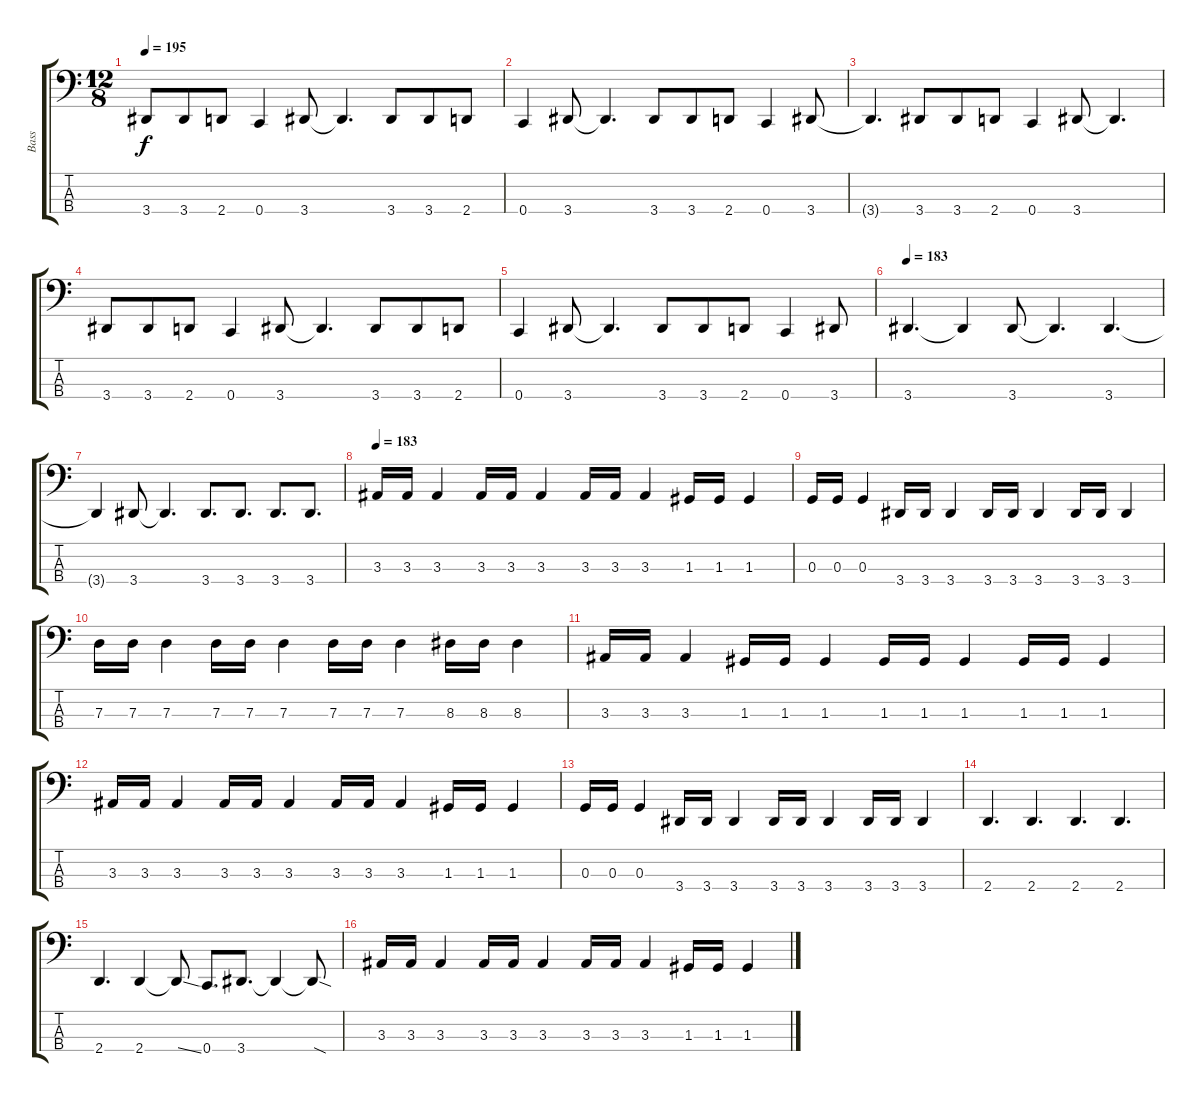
\track ("Bass" "Bass") {instrument electricbasspick}
\staff {score tabs}
\tuning (F2 C2 G1 C1) {hide}
\ts (12 8)
\tempo 195
\clef f4
\ks c
3.4.8{dy f} 3.4.8 2.4.8 0.4.4 3.4.8 3.4{t}.4{d} 3.4.8 3.4.8 2.4.8 |
0.4.4 3.4.8 3.4{t}.4{d} 3.4.8 3.4.8 2.4.8 0.4.4 3.4.8 |
3.4{t}.4{d} 3.4.8 3.4.8 2.4.8 0.4.4 3.4.8 3.4{t}.4{d} |
3.4.8 3.4.8 2.4.8 0.4.4 3.4.8 3.4{t}.4{d} 3.4.8 3.4.8 2.4.8 |
0.4.4 3.4.8 3.4{t}.4{d} 3.4.8 3.4.8 2.4.8 0.4.4 3.4.8 |
\tempo 183
3.4.4{d} 3.4{t}.4 3.4.8 3.4{t}.4{d} 3.4.4{d} |
3.4{t}.4 3.4.8 3.4{t}.4{d} 3.4.8{d} 3.4.8{d} 3.4.8{d} 3.4.8{d} |
\tempo 183
3.3.16 3.3.16 3.3.4 3.3.16 3.3.16 3.3.4 3.3.16 3.3.16 3.3.4 1.3.16 1.3.16 1.3.4 |
0.3.16 0.3.16 0.3.4 3.4.16 3.4.16 3.4.4 3.4.16 3.4.16 3.4.4 3.4.16 3.4.16 3.4.4 |
7.3.16 7.3.16 7.3.4 7.3.16 7.3.16 7.3.4 7.3.16 7.3.16 7.3.4 8.3.16 8.3.16 8.3.4 |
3.3.16 3.3.16 3.3.4 1.3.16 1.3.16 1.3.4 1.3.16 1.3.16 1.3.4 1.3.16 1.3.16 1.3.4 |
3.3.16 3.3.16 3.3.4 3.3.16 3.3.16 3.3.4 3.3.16 3.3.16 3.3.4 1.3.16 1.3.16 1.3.4 |
0.3.16 0.3.16 0.3.4 3.4.16 3.4.16 3.4.4 3.4.16 3.4.16 3.4.4 3.4.16 3.4.16 3.4.4 |
2.4.4{d} 2.4.4{d} 2.4.4{d} 2.4.4{d} |
2.4.4{d} 2.4.4 2.4{ss t}.8 0.4.8{d} 3.4.8{d} 3.4{t}.4 3.4{sod t}.8 |
3.3.16 3.3.16 3.3.4 3.3.16 3.3.16 3.3.4 3.3.16 3.3.16 3.3.4 1.3.16 1.3.16 1.3.4
